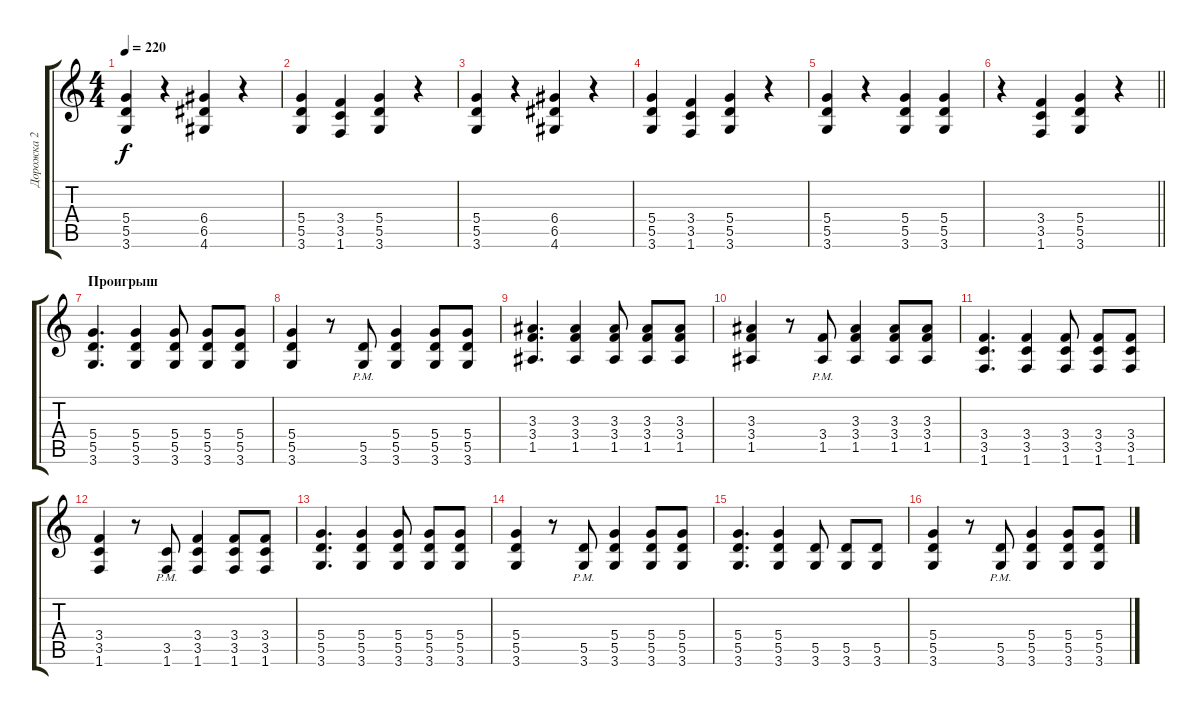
\track ("Дорожка 2" "Дорожка 2") {instrument distortionguitar}
\staff {score tabs}
\tuning (E4 B3 G3 D3 A2 E2) {hide}
\ts (4 4)
\tempo 220
\clef g2
\ks c
(5.4 5.5 3.6).4{dy f} r.4 (6.4 6.5 4.6).4 r.4 |
(5.4 5.5 3.6).4 (3.4 3.5 1.6).4 (5.4 5.5 3.6).4 r.4 |
(5.4 5.5 3.6).4 r.4 (6.4 6.5 4.6).4 r.4 |
(5.4 5.5 3.6).4 (3.4 3.5 1.6).4 (5.4 5.5 3.6).4 r.4 |
(5.4 5.5 3.6).4 r.4 (5.4 5.5 3.6).4 (5.4 5.5 3.6).4 |
\barLineRight lightlight
r.4 (3.4 3.5 1.6).4 (5.4 5.5 3.6).4 r.4 |
\section ("" "Проигрыш")
(5.4 5.5 3.6).4{d} (5.4 5.5 3.6).4 (5.4 5.5 3.6).8 (5.4 5.5 3.6).8 (5.4 5.5 3.6).8 |
(5.4 5.5 3.6).4 r.8 (5.5{pm} 3.6{pm}).8 (5.4 5.5 3.6).4 (5.4 5.5 3.6).8 (5.4 5.5 3.6).8 |
(3.3 3.4 1.5).4{d} (3.3 3.4 1.5).4 (3.3 3.4 1.5).8 (3.3 3.4 1.5).8 (3.3 3.4 1.5).8 |
(3.3 3.4 1.5).4 r.8 (3.4{pm} 1.5{pm}).8 (3.3 3.4 1.5).4 (3.3 3.4 1.5).8 (3.3 3.4 1.5).8 |
(3.4 3.5 1.6).4{d} (3.4 3.5 1.6).4 (3.4 3.5 1.6).8 (3.4 3.5 1.6).8 (3.4 3.5 1.6).8 |
(3.4 3.5 1.6).4 r.8 (3.5{pm} 1.6).8 (3.4 3.5 1.6).4 (3.4 3.5 1.6).8 (3.4 3.5 1.6).8 |
(5.4 5.5 3.6).4{d} (5.4 5.5 3.6).4 (5.4 5.5 3.6).8 (5.4 5.5 3.6).8 (5.4 5.5 3.6).8 |
(5.4 5.5 3.6).4 r.8 (5.5{pm} 3.6{pm}).8 (5.4 5.5 3.6).4 (5.4 5.5 3.6).8 (5.4 5.5 3.6).8 |
(5.4 5.5 3.6).4{d} (5.4 5.5 3.6).4 (5.5 3.6).8 (5.5 3.6).8 (5.5 3.6).8 |
(5.4 5.5 3.6).4 r.8 (5.5{pm} 3.6{pm}).8 (5.4 5.5 3.6).4 (5.4 5.5 3.6).8 (5.4 5.5 3.6).8
